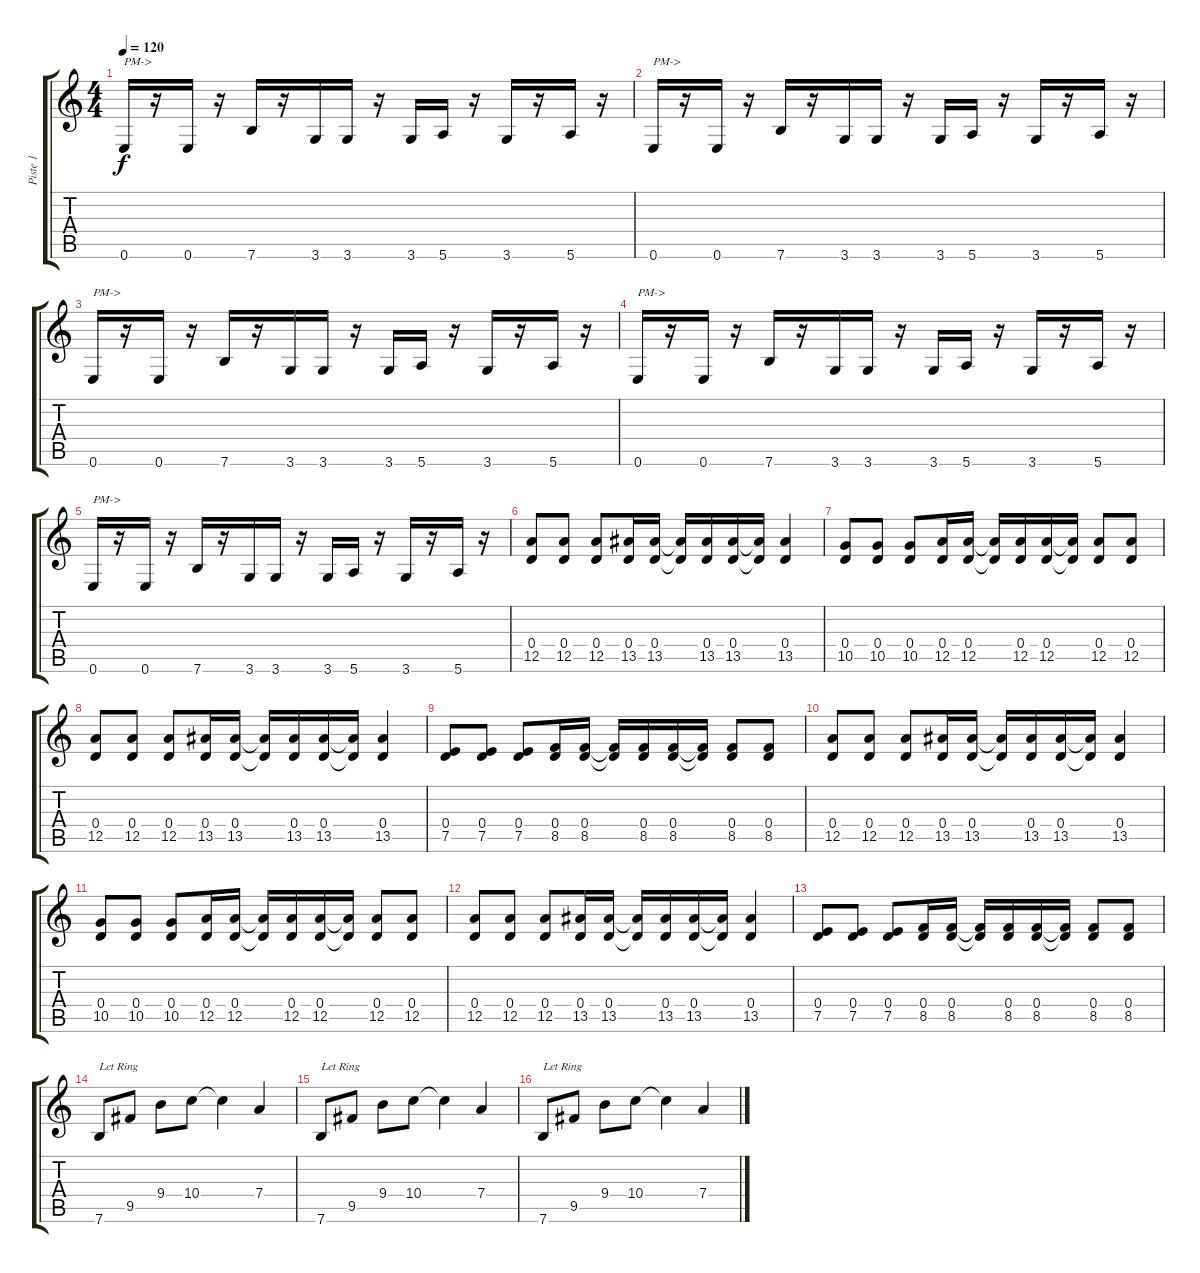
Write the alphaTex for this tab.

\track ("Piste 1" "Piste 1") {instrument distortionguitar}
\staff {score tabs}
\tuning (E4 B3 G3 D3 A2 E2) {hide}
\ts (4 4)
\tempo 120
\clef g2
\ks c
0.6.16{txt "PM->" dy f} r.16 0.6.16 r.16 7.6.16 r.16 3.6.16 3.6.16 r.16 3.6.16 5.6.16 r.16 3.6.16 r.16 5.6.16 r.16 |
0.6.16{txt "PM->"} r.16 0.6.16 r.16 7.6.16 r.16 3.6.16 3.6.16 r.16 3.6.16 5.6.16 r.16 3.6.16 r.16 5.6.16 r.16 |
0.6.16{txt "PM->"} r.16 0.6.16 r.16 7.6.16 r.16 3.6.16 3.6.16 r.16 3.6.16 5.6.16 r.16 3.6.16 r.16 5.6.16 r.16 |
0.6.16{txt "PM->"} r.16 0.6.16 r.16 7.6.16 r.16 3.6.16 3.6.16 r.16 3.6.16 5.6.16 r.16 3.6.16 r.16 5.6.16 r.16 |
0.6.16{txt "PM->"} r.16 0.6.16 r.16 7.6.16 r.16 3.6.16 3.6.16 r.16 3.6.16 5.6.16 r.16 3.6.16 r.16 5.6.16 r.16 |
(0.4 12.5).8 (0.4 12.5).8 (0.4 12.5).8 (0.4 13.5).16 (0.4 13.5).16 (0.4{t} 13.5{t}).16 (0.4 13.5).16 (0.4 13.5).16 (0.4{t} 13.5{t}).16 (0.4 13.5).4 |
(0.4 10.5).8 (0.4 10.5).8 (0.4 10.5).8 (0.4 12.5).16 (0.4 12.5).16 (0.4{t} 12.5{t}).16 (0.4 12.5).16 (0.4 12.5).16 (0.4{t} 12.5{t}).16 (0.4 12.5).8 (0.4 12.5).8 |
(0.4 12.5).8 (0.4 12.5).8 (0.4 12.5).8 (0.4 13.5).16 (0.4 13.5).16 (0.4{t} 13.5{t}).16 (0.4 13.5).16 (0.4 13.5).16 (0.4{t} 13.5{t}).16 (0.4 13.5).4 |
(0.4 7.5).8 (0.4 7.5).8 (0.4 7.5).8 (0.4 8.5).16 (0.4 8.5).16 (0.4{t} 8.5{t}).16 (0.4 8.5).16 (0.4 8.5).16 (0.4{t} 8.5{t}).16 (0.4 8.5).8 (0.4 8.5).8 |
(0.4 12.5).8 (0.4 12.5).8 (0.4 12.5).8 (0.4 13.5).16 (0.4 13.5).16 (0.4{t} 13.5{t}).16 (0.4 13.5).16 (0.4 13.5).16 (0.4{t} 13.5{t}).16 (0.4 13.5).4 |
(0.4 10.5).8 (0.4 10.5).8 (0.4 10.5).8 (0.4 12.5).16 (0.4 12.5).16 (0.4{t} 12.5{t}).16 (0.4 12.5).16 (0.4 12.5).16 (0.4{t} 12.5{t}).16 (0.4 12.5).8 (0.4 12.5).8 |
(0.4 12.5).8 (0.4 12.5).8 (0.4 12.5).8 (0.4 13.5).16 (0.4 13.5).16 (0.4{t} 13.5{t}).16 (0.4 13.5).16 (0.4 13.5).16 (0.4{t} 13.5{t}).16 (0.4 13.5).4 |
(0.4 7.5).8 (0.4 7.5).8 (0.4 7.5).8 (0.4 8.5).16 (0.4 8.5).16 (0.4{t} 8.5{t}).16 (0.4 8.5).16 (0.4 8.5).16 (0.4{t} 8.5{t}).16 (0.4 8.5).8 (0.4 8.5).8 |
7.6.8{txt "Let Ring"} 9.5.8 9.4.8 10.4.8 10.4{t}.4 7.4.4 |
7.6.8{txt "Let Ring"} 9.5.8 9.4.8 10.4.8 10.4{t}.4 7.4.4 |
7.6.8{txt "Let Ring"} 9.5.8 9.4.8 10.4.8 10.4{t}.4 7.4.4
